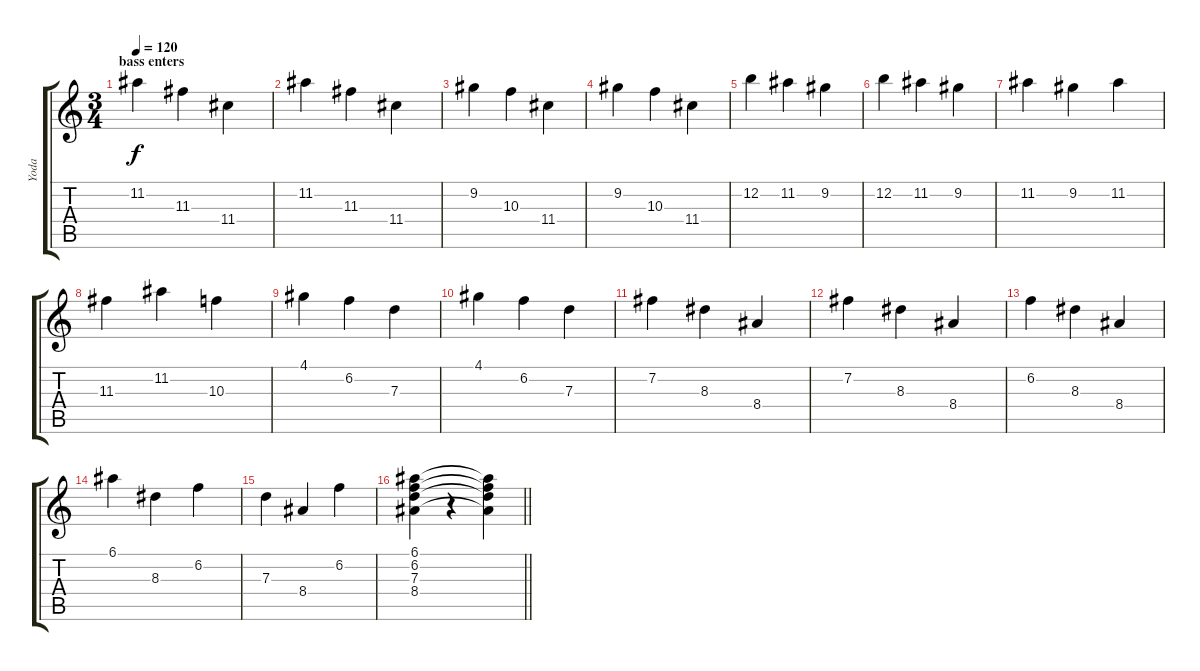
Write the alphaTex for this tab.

\track ("Yoda" "Yoda") {instrument acousticguitarnylon}
\staff {score tabs}
\tuning (E4 B3 G3 D3 A2 E2) {hide}
\ts (3 4)
\section ("" "bass enters")
\tempo 120
\clef g2
\ks c
11.2.4{dy f} 11.3.4 11.4.4 |
11.2.4 11.3.4 11.4.4 |
9.2.4 10.3.4 11.4.4 |
9.2.4 10.3.4 11.4.4 |
12.2.4 11.2.4 9.2.4 |
12.2.4 11.2.4 9.2.4 |
11.2.4 9.2.4 11.2.4 |
11.3.4 11.2.4 10.3.4 |
4.1.4 6.2.4 7.3.4 |
4.1.4 6.2.4 7.3.4 |
7.2.4 8.3.4 8.4.4 |
7.2.4 8.3.4 8.4.4 |
6.2.4 8.3.4 8.4.4 |
6.1.4 8.3.4 6.2.4 |
7.3.4 8.4.4 6.2.4 |
\barLineRight lightlight
(6.1 6.2 7.3 8.4).4 r.4 (6.1{t} 6.2{t} 7.3{t} 8.4{t}).4
